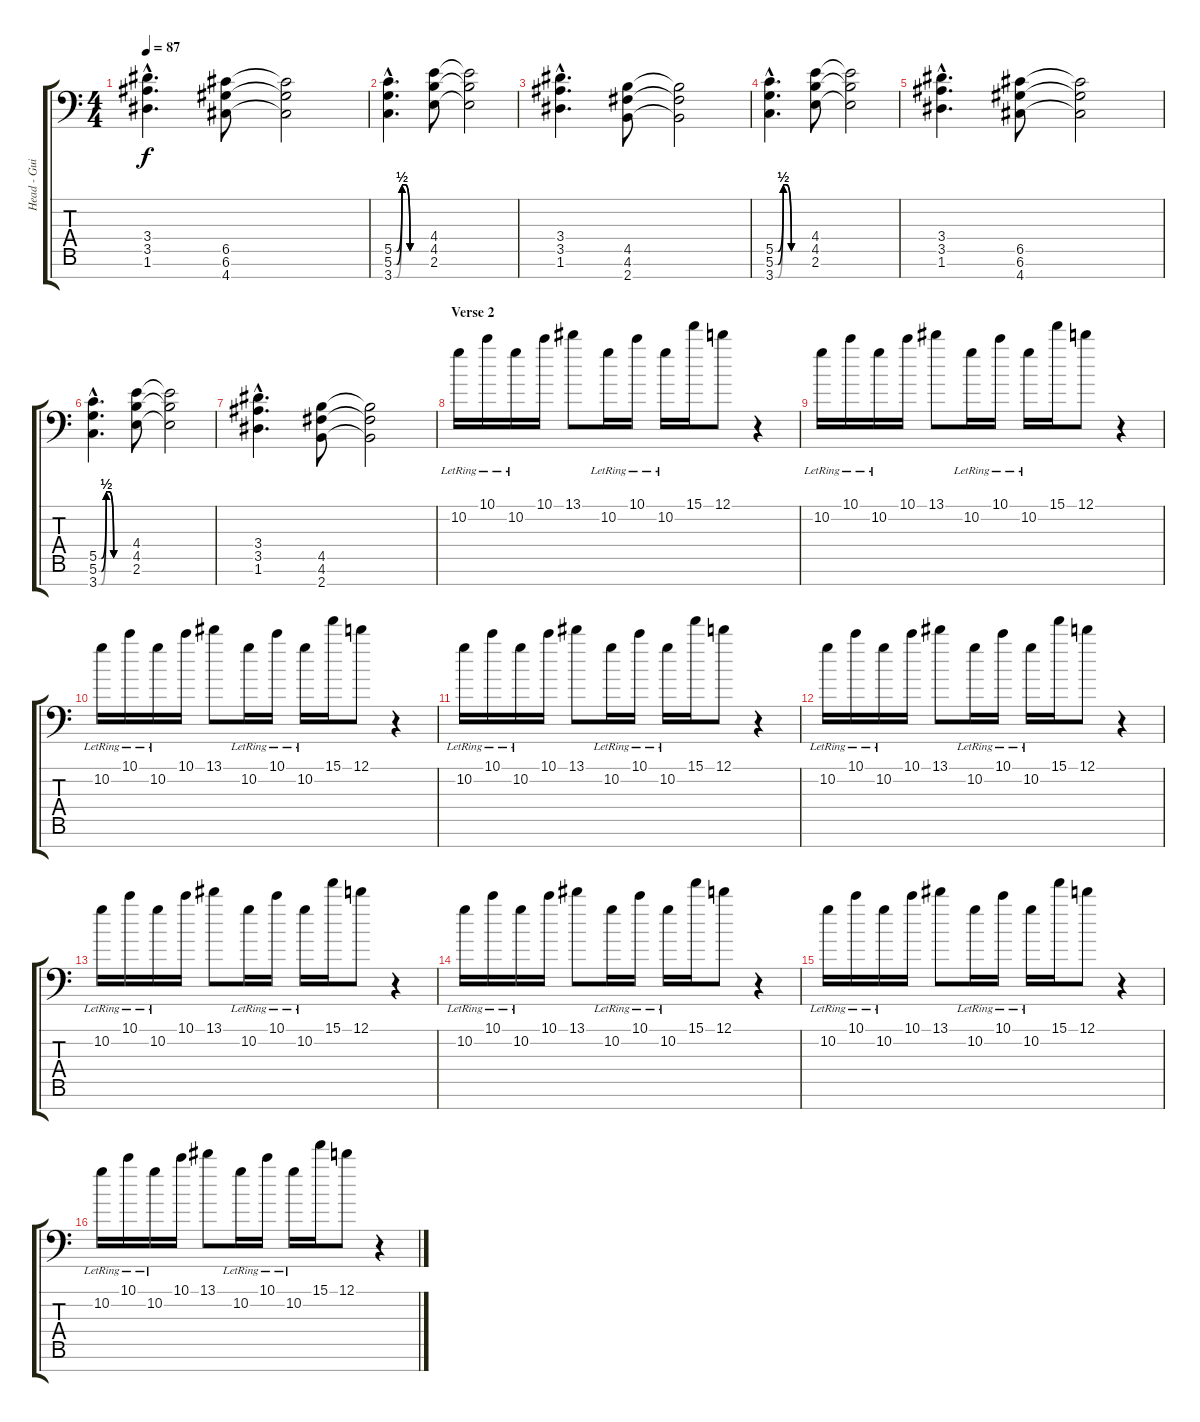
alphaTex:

\track ("Head - Guitar" "Head - Gui") {instrument distortionguitar}
\staff {score tabs}
\tuning (D4 A3 F3 C3 G2 D2 A1) {hide}
\ts (4 4)
\tempo 87
\clef f4
\ks c
(3.4{hac} 3.5{hac} 1.6{hac}).4{d dy f} (6.5 6.6 4.7).8 (6.5{t} 6.6{t} 4.7{t}).2 |
(5.5{be (custom 0 0 5 0 15 2 20 2 30 0 60 0) hac} 5.6{be (custom 0 0 5 0 15 2 20 2 30 0 60 0) hac} 3.7{be (custom 0 0 5 0 15 2 20 2 30 0 60 0) hac}).4{d} (4.4 4.5 2.6).8 (4.4{t} 4.5{t} 2.6{t}).2 |
(3.4{hac} 3.5{hac} 1.6{hac}).4{d} (4.5 4.6 2.7).8 (4.5{t} 4.6{t} 2.7{t}).2 |
(5.5{be (custom 0 0 5 0 15 2 20 2 30 0 60 0) hac} 5.6{be (custom 0 0 5 0 15 2 20 2 30 0 60 0) hac} 3.7{be (custom 0 0 5 0 15 2 20 2 30 0 60 0) hac}).4{d} (4.4 4.5 2.6).8 (4.4{t} 4.5{t} 2.6{t}).2 |
(3.4{hac} 3.5{hac} 1.6{hac}).4{d} (6.5 6.6 4.7).8 (6.5{t} 6.6{t} 4.7{t}).2 |
(5.5{be (custom 0 0 5 0 15 2 20 2 30 0 60 0) hac} 5.6{be (custom 0 0 5 0 15 2 20 2 30 0 60 0) hac} 3.7{be (custom 0 0 5 0 15 2 20 2 30 0 60 0) hac}).4{d} (4.4 4.5 2.6).8 (4.4{t} 4.5{t} 2.6{t}).2 |
(3.4{hac} 3.5{hac} 1.6{hac}).4{d} (4.5 4.6 2.7).8 (4.5{t} 4.6{t} 2.7{t}).2 |
\section ("" "Verse 2")
10.2{lr}.16{volume 9 instrument electricguitarclean} 10.1{lr}.16 10.2{lr}.16 10.1.16 13.1.8 10.2{lr}.16 10.1{lr}.16 10.2{lr}.16 15.1.16 12.1.8 r.4 |
10.2{lr}.16 10.1{lr}.16 10.2{lr}.16 10.1.16 13.1.8 10.2{lr}.16 10.1{lr}.16 10.2{lr}.16 15.1.16 12.1.8 r.4 |
10.2{lr}.16 10.1{lr}.16 10.2{lr}.16 10.1.16 13.1.8 10.2{lr}.16 10.1{lr}.16 10.2{lr}.16 15.1.16 12.1.8 r.4 |
10.2{lr}.16 10.1{lr}.16 10.2{lr}.16 10.1.16 13.1.8 10.2{lr}.16 10.1{lr}.16 10.2{lr}.16 15.1.16 12.1.8 r.4 |
10.2{lr}.16 10.1{lr}.16 10.2{lr}.16 10.1.16 13.1.8 10.2{lr}.16 10.1{lr}.16 10.2{lr}.16 15.1.16 12.1.8 r.4 |
10.2{lr}.16 10.1{lr}.16 10.2{lr}.16 10.1.16 13.1.8 10.2{lr}.16 10.1{lr}.16 10.2{lr}.16 15.1.16 12.1.8 r.4 |
10.2{lr}.16 10.1{lr}.16 10.2{lr}.16 10.1.16 13.1.8 10.2{lr}.16 10.1{lr}.16 10.2{lr}.16 15.1.16 12.1.8 r.4 |
10.2{lr}.16 10.1{lr}.16 10.2{lr}.16 10.1.16 13.1.8 10.2{lr}.16 10.1{lr}.16 10.2{lr}.16 15.1.16 12.1.8 r.4 |
10.2{lr}.16 10.1{lr}.16 10.2{lr}.16 10.1.16 13.1.8 10.2{lr}.16 10.1{lr}.16 10.2{lr}.16 15.1.16 12.1.8 r.4
